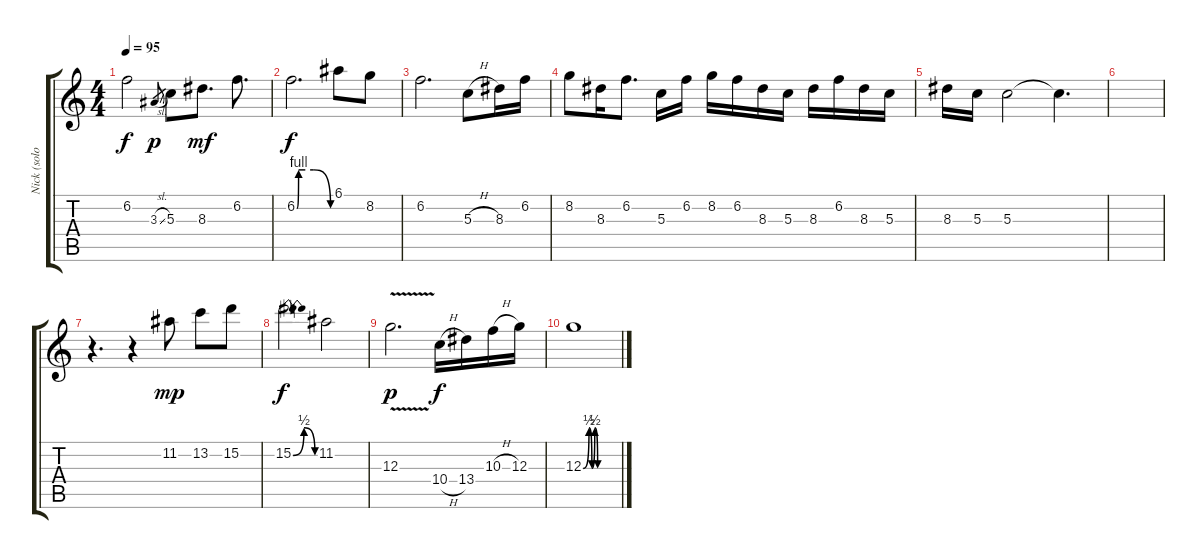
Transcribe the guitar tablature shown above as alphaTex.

\track ("Nick (solo guitar)" "Nick (solo") {instrument electricguitarjazz}
\staff {score tabs}
\tuning (E4 B3 G3 D3 A2 E2) {hide}
\ts (4 4)
\tempo 95
\clef g2
\ks c
6.2{t}.2{dy f} 3.3{sl}.8{gr dy p} 5.3.8 8.3.8{d dy mf} 6.2.8{d} |
6.2{be (custom 0 0 3 4 15 4 30 4 60 0)}.2{d dy f} 6.1.8 8.2.8 |
6.2.2{d} 5.3{h}.8 8.3.16 6.2.16 |
8.2.8 8.3.16 6.2.8{d} 5.3.16 6.2.16 8.2.16 6.2.16 8.3.16 5.3.16 8.3.16 6.2.16 8.3.16 5.3.16 |
8.3.16 5.3.16 5.3.2 5.3{t}.4{d} |
|
r.4{d} r.4 11.2.8{dy mp} 13.2.8 15.2.8 |
15.2{be (bendrelease 0 0 15 2 31 2 60 0)}.2{dy f} 11.2.2 |
12.3{v}.2{d dy p} 10.4{h}.16{dy f} 13.4.16 10.3{h}.16 12.3.16 |
12.3{be (custom 0 0 10 2 15 0 20 2 25 0 41 0 60 0)}.1
